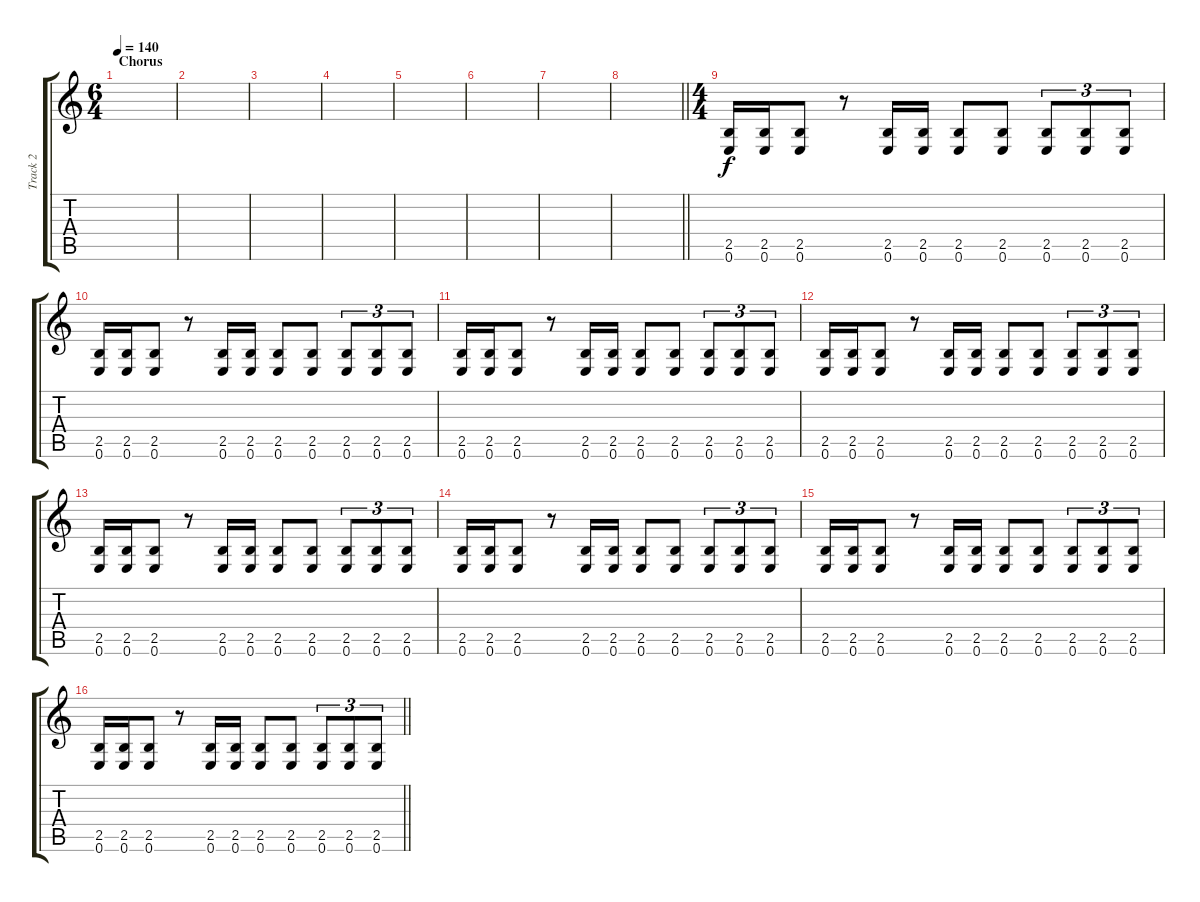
\track ("Track 2" "Track 2") {instrument distortionguitar}
\staff {score tabs}
\tuning (E4 B3 G3 D3 A2 E2) {hide}
\ts (6 4)
\section ("" "Chorus")
\tempo 140
\clef g2
\ks c
|
|
|
|
|
|
|
\barLineRight lightlight
|
\ts (4 4)
\section ("" "")
(2.5 0.6).16 (2.5 0.6).16 (2.5 0.6).8 r.8 (2.5 0.6).16 (2.5 0.6).16 (2.5 0.6).8 (2.5 0.6).8 (2.5 0.6).8{tu (3 2)} (2.5 0.6).8{tu (3 2)} (2.5 0.6).8{tu (3 2)} |
(2.5 0.6).16 (2.5 0.6).16 (2.5 0.6).8 r.8 (2.5 0.6).16 (2.5 0.6).16 (2.5 0.6).8 (2.5 0.6).8 (2.5 0.6).8{tu (3 2)} (2.5 0.6).8{tu (3 2)} (2.5 0.6).8{tu (3 2)} |
(2.5 0.6).16 (2.5 0.6).16 (2.5 0.6).8 r.8 (2.5 0.6).16 (2.5 0.6).16 (2.5 0.6).8 (2.5 0.6).8 (2.5 0.6).8{tu (3 2)} (2.5 0.6).8{tu (3 2)} (2.5 0.6).8{tu (3 2)} |
(2.5 0.6).16 (2.5 0.6).16 (2.5 0.6).8 r.8 (2.5 0.6).16 (2.5 0.6).16 (2.5 0.6).8 (2.5 0.6).8 (2.5 0.6).8{tu (3 2)} (2.5 0.6).8{tu (3 2)} (2.5 0.6).8{tu (3 2)} |
(2.5 0.6).16 (2.5 0.6).16 (2.5 0.6).8 r.8 (2.5 0.6).16 (2.5 0.6).16 (2.5 0.6).8 (2.5 0.6).8 (2.5 0.6).8{tu (3 2)} (2.5 0.6).8{tu (3 2)} (2.5 0.6).8{tu (3 2)} |
(2.5 0.6).16 (2.5 0.6).16 (2.5 0.6).8 r.8 (2.5 0.6).16 (2.5 0.6).16 (2.5 0.6).8 (2.5 0.6).8 (2.5 0.6).8{tu (3 2)} (2.5 0.6).8{tu (3 2)} (2.5 0.6).8{tu (3 2)} |
(2.5 0.6).16 (2.5 0.6).16 (2.5 0.6).8 r.8 (2.5 0.6).16 (2.5 0.6).16 (2.5 0.6).8 (2.5 0.6).8 (2.5 0.6).8{tu (3 2)} (2.5 0.6).8{tu (3 2)} (2.5 0.6).8{tu (3 2)} |
\barLineRight lightlight
(2.5 0.6).16 (2.5 0.6).16 (2.5 0.6).8 r.8 (2.5 0.6).16 (2.5 0.6).16 (2.5 0.6).8 (2.5 0.6).8 (2.5 0.6).8{tu (3 2)} (2.5 0.6).8{tu (3 2)} (2.5 0.6).8{tu (3 2)}
